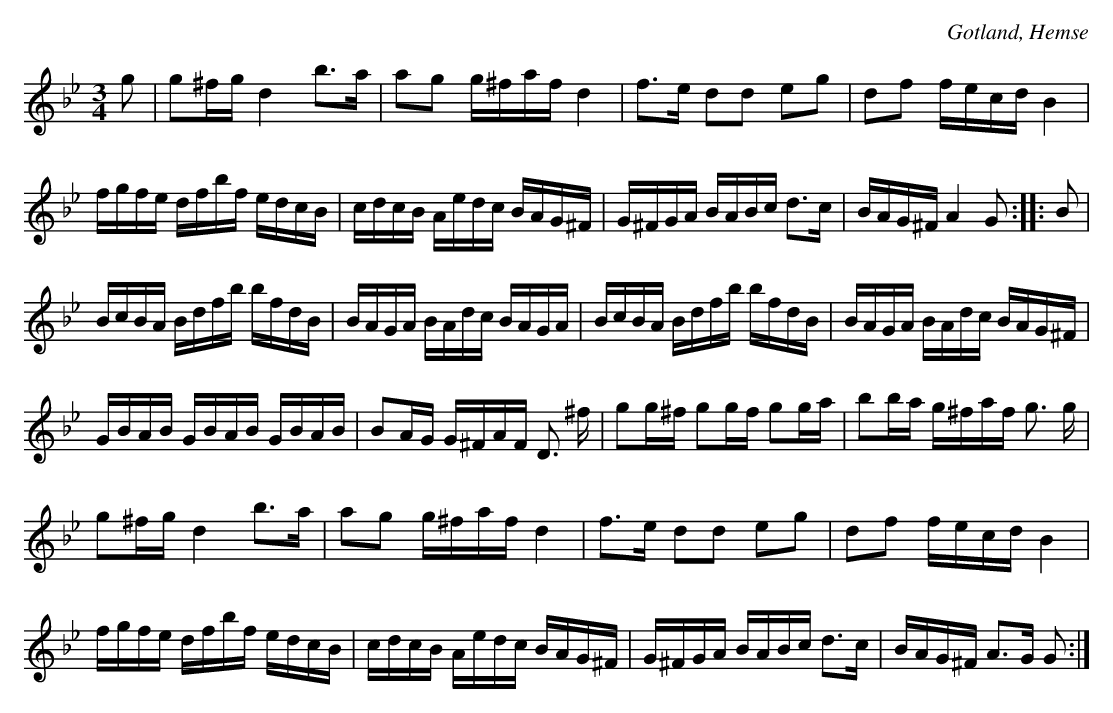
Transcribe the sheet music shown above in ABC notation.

X:1
T:
i Roma; andra \aater, att »Hagebyen» i Etelhem skulle vara f\"orfattaren.
O:Gotland, Hemse
M:3/4
L:1/16
K:Gm
g2|g2^fg d4 b3a|a2g2 g^faf d4|f3e d2d2 e2g2|d2f2 fecd B4|
fgfe dfbf edcB|cdcB Aedc BAG^F|G^FGA BABc d3c|BAG^F A4 G2::B2|
BcBA Bdfb bfdB|BAGA BAdc BAGA|BcBA Bdfb bfdB|BAGA BAdc BAG^F|
GBAB GBAB GBAB|B2AG G^FAF D3 ^f|g2g^f g2gf g2ga|b2ba g^faf g3 g|
g2^fg d4 b3a|a2g2 g^faf d4|f3e d2d2 e2g2|d2f2 fecd B4|
fgfe dfbf edcB|cdcB Aedc BAG^F|G^FGA BABc d3c|BAG^F A3G G2:|
